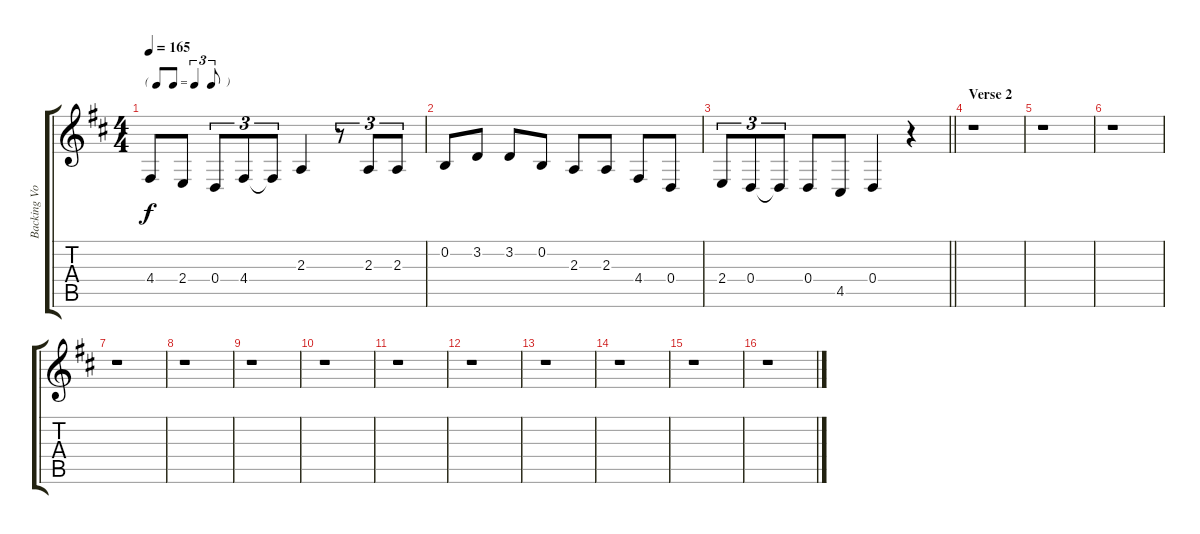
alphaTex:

\track ("Backing Vocals" "Backing Vo") {instrument choiraahs}
\staff {score tabs}
\tuning (E4 B3 G3 D3 A2 E2) {hide}
\ts (4 4)
\tf triplet8th
\tempo 165
\clef g2
\ks d
4.4.8{dy f} 2.4.8 0.4.8{tu (3 2)} 4.4.8{tu (3 2)} 4.4{t}.8{tu (3 2)} 2.3.4 r.8{tu (3 2)} 2.3.8{tu (3 2)} 2.3.8{tu (3 2)} |
0.2.8 3.2.8 3.2.8 0.2.8 2.3.8 2.3.8 4.4.8 0.4.8 |
\barLineRight lightlight
2.4.8{tu (3 2)} 0.4.8{tu (3 2)} 0.4{t}.8{tu (3 2)} 0.4.8 4.5.8 0.4.4 r.4 |
\section ("" "Verse 2")
r.1 |
r.1 |
r.1 |
r.1 |
r.1 |
r.1 |
r.1 |
r.1 |
r.1 |
r.1 |
r.1 |
r.1 |
r.1
